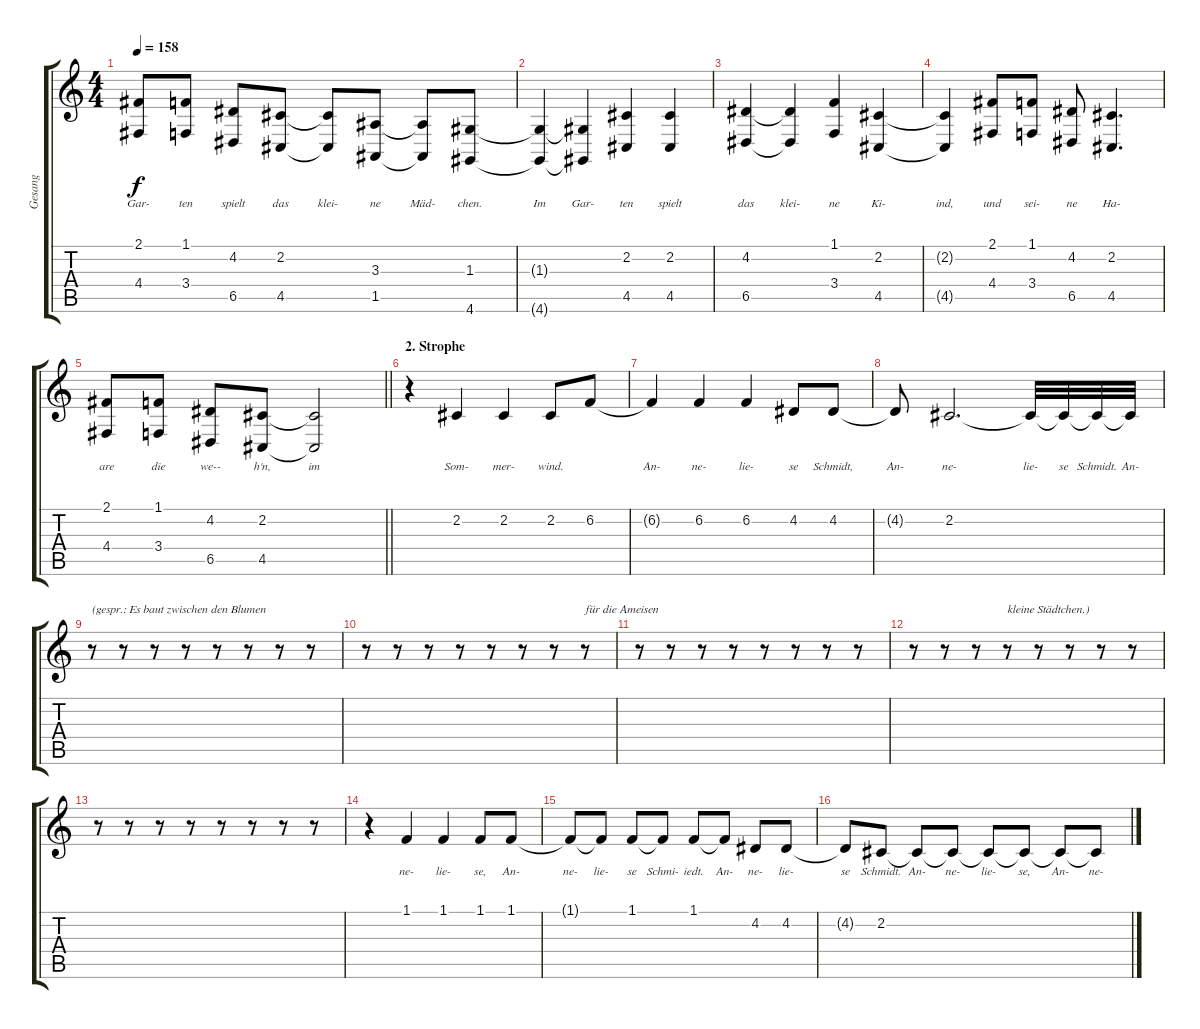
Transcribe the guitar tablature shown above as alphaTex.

\track ("Gesang" "Gesang") {instrument lead2sawtooth}
\staff {score tabs}
\tuning (E4 B3 G3 D3 A2 E2) {hide}
\ts (4 4)
\tempo 158
\clef g2
\ks c
(2.1 4.4).8{lyrics (0 "Gar-") lyrics (1 "") lyrics (2 "") lyrics (3 "") lyrics (4 "") dy f} (1.1 3.4).8{lyrics (0 "ten") lyrics (1 "") lyrics (2 "") lyrics (3 "") lyrics (4 "")} (4.2 6.5).8{lyrics (0 "spielt") lyrics (1 "") lyrics (2 "") lyrics (3 "") lyrics (4 "")} (2.2 4.5).8{lyrics (0 "das") lyrics (1 "") lyrics (2 "") lyrics (3 "") lyrics (4 "")} (2.2{t} 4.5{t}).8{lyrics (0 "klei-") lyrics (1 "") lyrics (2 "") lyrics (3 "") lyrics (4 "")} (3.3 1.5).8{lyrics (0 "ne") lyrics (1 "") lyrics (2 "") lyrics (3 "") lyrics (4 "")} (3.3{t} 1.5{t}).8{lyrics (0 "Mäd-") lyrics (1 "") lyrics (2 "") lyrics (3 "") lyrics (4 "")} (1.3 4.6).8{lyrics (0 "chen.") lyrics (1 "") lyrics (2 "") lyrics (3 "") lyrics (4 "")} |
(1.3{t} 4.6{t}).4{lyrics (0 "Im") lyrics (1 "") lyrics (2 "") lyrics (3 "") lyrics (4 "")} (1.3{t} 4.6{t}).4{lyrics (0 "Gar-") lyrics (1 "") lyrics (2 "") lyrics (3 "") lyrics (4 "")} (2.2 4.5).4{lyrics (0 "ten") lyrics (1 "") lyrics (2 "") lyrics (3 "") lyrics (4 "")} (2.2 4.5).4{lyrics (0 "spielt") lyrics (1 "") lyrics (2 "") lyrics (3 "") lyrics (4 "")} |
(4.2 6.5).4{lyrics (0 "das") lyrics (1 "") lyrics (2 "") lyrics (3 "") lyrics (4 "")} (4.2{t} 6.5{t}).4{lyrics (0 "klei-") lyrics (1 "") lyrics (2 "") lyrics (3 "") lyrics (4 "")} (1.1 3.4).4{lyrics (0 "ne") lyrics (1 "") lyrics (2 "") lyrics (3 "") lyrics (4 "")} (2.2 4.5).4{lyrics (0 "Ki-") lyrics (1 "") lyrics (2 "") lyrics (3 "") lyrics (4 "")} |
(2.2{t} 4.5{t}).4{lyrics (0 "ind,") lyrics (1 "") lyrics (2 "") lyrics (3 "") lyrics (4 "")} (2.1 4.4).8{lyrics (0 "und") lyrics (1 "") lyrics (2 "") lyrics (3 "") lyrics (4 "")} (1.1 3.4).8{lyrics (0 "sei-") lyrics (1 "") lyrics (2 "") lyrics (3 "") lyrics (4 "")} (4.2 6.5).8{lyrics (0 "ne") lyrics (1 "") lyrics (2 "") lyrics (3 "") lyrics (4 "")} (2.2 4.5).4{d lyrics (0 "Ha-") lyrics (1 "") lyrics (2 "") lyrics (3 "") lyrics (4 "")} |
\barLineRight lightlight
(2.1 4.4).8{lyrics (0 "are") lyrics (1 "") lyrics (2 "") lyrics (3 "") lyrics (4 "")} (1.1 3.4).8{lyrics (0 "die") lyrics (1 "") lyrics (2 "") lyrics (3 "") lyrics (4 "")} (4.2 6.5).8{lyrics (0 "we--") lyrics (1 "") lyrics (2 "") lyrics (3 "") lyrics (4 "")} (2.2 4.5).8{lyrics (0 "h'n,") lyrics (1 "") lyrics (2 "") lyrics (3 "") lyrics (4 "")} (2.2{t} 4.5{t}).2{lyrics (0 "im") lyrics (1 "") lyrics (2 "") lyrics (3 "") lyrics (4 "")} |
\section ("" "2. Strophe")
r.4 2.2.4{lyrics (0 "Som-") lyrics (1 "") lyrics (2 "") lyrics (3 "") lyrics (4 "")} 2.2.4{lyrics (0 "mer-") lyrics (1 "") lyrics (2 "") lyrics (3 "") lyrics (4 "")} 2.2.8{lyrics (0 "wind.") lyrics (1 "") lyrics (2 "") lyrics (3 "") lyrics (4 "")} 6.2.8{lyrics (0 "") lyrics (1 "") lyrics (2 "") lyrics (3 "") lyrics (4 "")} |
6.2{t}.4{lyrics (0 "An-") lyrics (1 "") lyrics (2 "") lyrics (3 "") lyrics (4 "")} 6.2.4{lyrics (0 "ne-") lyrics (1 "") lyrics (2 "") lyrics (3 "") lyrics (4 "")} 6.2.4{lyrics (0 "lie-") lyrics (1 "") lyrics (2 "") lyrics (3 "") lyrics (4 "")} 4.2.8{lyrics (0 "se") lyrics (1 "") lyrics (2 "") lyrics (3 "") lyrics (4 "")} 4.2.8{lyrics (0 "Schmidt,") lyrics (1 "") lyrics (2 "") lyrics (3 "") lyrics (4 "")} |
4.2{t}.8{lyrics (0 "An-") lyrics (1 "") lyrics (2 "") lyrics (3 "") lyrics (4 "")} 2.2.2{d lyrics (0 "ne-") lyrics (1 "") lyrics (2 "") lyrics (3 "") lyrics (4 "")} 2.2{t}.32{lyrics (0 "lie-") lyrics (1 "") lyrics (2 "") lyrics (3 "") lyrics (4 "")} 2.2{t}.32{lyrics (0 "se") lyrics (1 "") lyrics (2 "") lyrics (3 "") lyrics (4 "")} 2.2{t}.32{lyrics (0 "Schmidt.") lyrics (1 "") lyrics (2 "") lyrics (3 "") lyrics (4 "")} 2.2{t}.32{lyrics (0 "An-") lyrics (1 "") lyrics (2 "") lyrics (3 "") lyrics (4 "")} |
r.8{txt "(gespr.: Es baut zwischen den Blumen "} r.8 r.8 r.8 r.8 r.8 r.8 r.8 |
r.8 r.8 r.8 r.8 r.8 r.8 r.8 r.8{txt "für die Ameisen"} |
r.8 r.8 r.8 r.8 r.8 r.8 r.8 r.8 |
r.8 r.8 r.8 r.8{txt "kleine Städtchen.)"} r.8 r.8 r.8 r.8 |
r.8 r.8 r.8 r.8 r.8 r.8 r.8 r.8 |
r.4 1.1.4{lyrics (0 "ne-") lyrics (1 "") lyrics (2 "") lyrics (3 "") lyrics (4 "")} 1.1.4{lyrics (0 "lie-") lyrics (1 "") lyrics (2 "") lyrics (3 "") lyrics (4 "")} 1.1.8{lyrics (0 "se,") lyrics (1 "") lyrics (2 "") lyrics (3 "") lyrics (4 "")} 1.1.8{lyrics (0 "An-") lyrics (1 "") lyrics (2 "") lyrics (3 "") lyrics (4 "")} |
1.1{t}.8{lyrics (0 "ne-") lyrics (1 "") lyrics (2 "") lyrics (3 "") lyrics (4 "")} 1.1{t}.8{lyrics (0 "lie-") lyrics (1 "") lyrics (2 "") lyrics (3 "") lyrics (4 "")} 1.1.8{lyrics (0 "se") lyrics (1 "") lyrics (2 "") lyrics (3 "") lyrics (4 "")} 1.1{t}.8{lyrics (0 "Schmi-") lyrics (1 "") lyrics (2 "") lyrics (3 "") lyrics (4 "")} 1.1.8{lyrics (0 "iedt.") lyrics (1 "") lyrics (2 "") lyrics (3 "") lyrics (4 "")} 1.1{t}.8{lyrics (0 "An-") lyrics (1 "") lyrics (2 "") lyrics (3 "") lyrics (4 "")} 4.2.8{lyrics (0 "ne-") lyrics (1 "") lyrics (2 "") lyrics (3 "") lyrics (4 "")} 4.2.8{lyrics (0 "lie-") lyrics (1 "") lyrics (2 "") lyrics (3 "") lyrics (4 "")} |
4.2{t}.8{lyrics (0 "se") lyrics (1 "") lyrics (2 "") lyrics (3 "") lyrics (4 "")} 2.2.8{lyrics (0 "Schmidt.") lyrics (1 "") lyrics (2 "") lyrics (3 "") lyrics (4 "")} 2.2{t}.8{lyrics (0 "An-") lyrics (1 "") lyrics (2 "") lyrics (3 "") lyrics (4 "")} 2.2{t}.8{lyrics (0 "ne-") lyrics (1 "") lyrics (2 "") lyrics (3 "") lyrics (4 "")} 2.2{t}.8{lyrics (0 "lie-") lyrics (1 "") lyrics (2 "") lyrics (3 "") lyrics (4 "")} 2.2{t}.8{lyrics (0 "se,") lyrics (1 "") lyrics (2 "") lyrics (3 "") lyrics (4 "")} 2.2{t}.8{lyrics (0 "An-") lyrics (1 "") lyrics (2 "") lyrics (3 "") lyrics (4 "")} 2.2{t}.8{lyrics (0 "ne-") lyrics (1 "") lyrics (2 "") lyrics (3 "") lyrics (4 "")}
